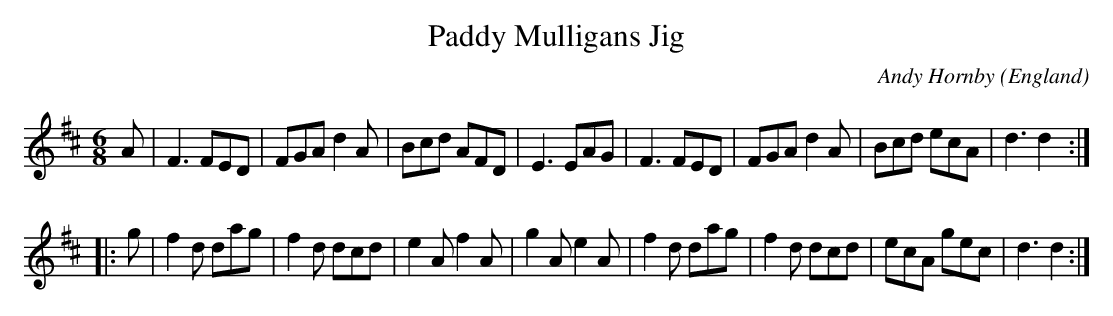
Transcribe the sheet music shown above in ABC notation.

X:1
T:Paddy Mulligans Jig
C:Andy Hornby
M:6/8
O:England
K:D major
A|\
F3FED|FGA d2A|Bcd AFD|E3 EAG|\
F3 FED|FGA d2A|Bcd ecA|d3 d2 :|
|:g|\
f2d dag|f2d dcd|e2A f2A|g2A e2A|\
f2d dag|f2d dcd|ecA gec|d3 d2 :|
